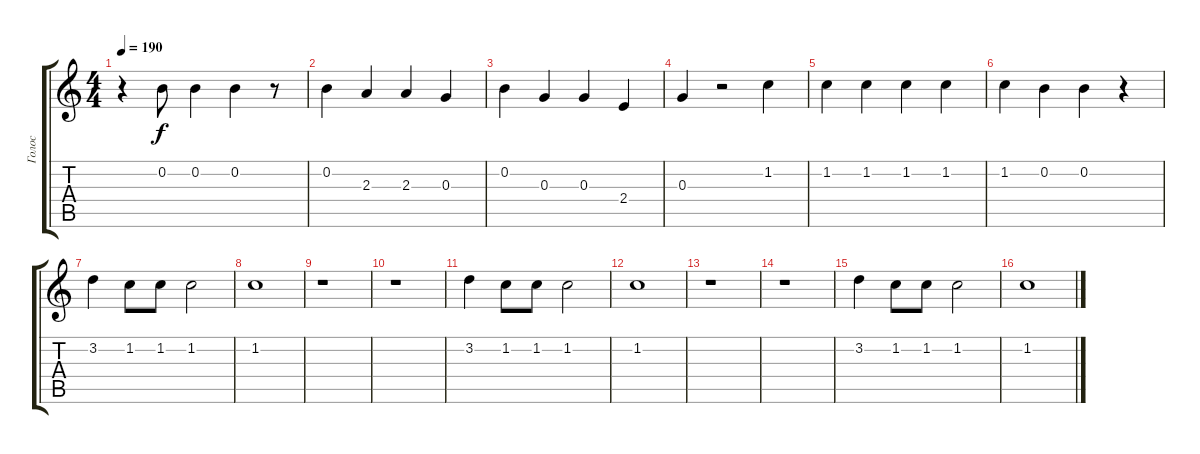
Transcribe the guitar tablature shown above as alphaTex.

\track ("Голос" "Голос") {instrument electricguitarjazz}
\staff {score tabs}
\tuning (E4 B3 G3 D3 A2 E2) {hide}
\ts (4 4)
\tempo 190
\clef g2
\ks c
r.4{dy f} 0.2.8 0.2.4 0.2.4 r.8 |
0.2.4 2.3.4 2.3.4 0.3.4 |
0.2.4 0.3.4 0.3.4 2.4.4 |
0.3.4 r.2 1.2.4 |
1.2.4 1.2.4 1.2.4 1.2.4 |
1.2.4 0.2.4 0.2.4 r.4 |
3.2.4 1.2.8 1.2.8 1.2.2 |
1.2.1 |
r.1 |
r.1 |
3.2.4 1.2.8 1.2.8 1.2.2 |
1.2.1 |
r.1 |
r.1 |
3.2.4 1.2.8 1.2.8 1.2.2 |
1.2.1
